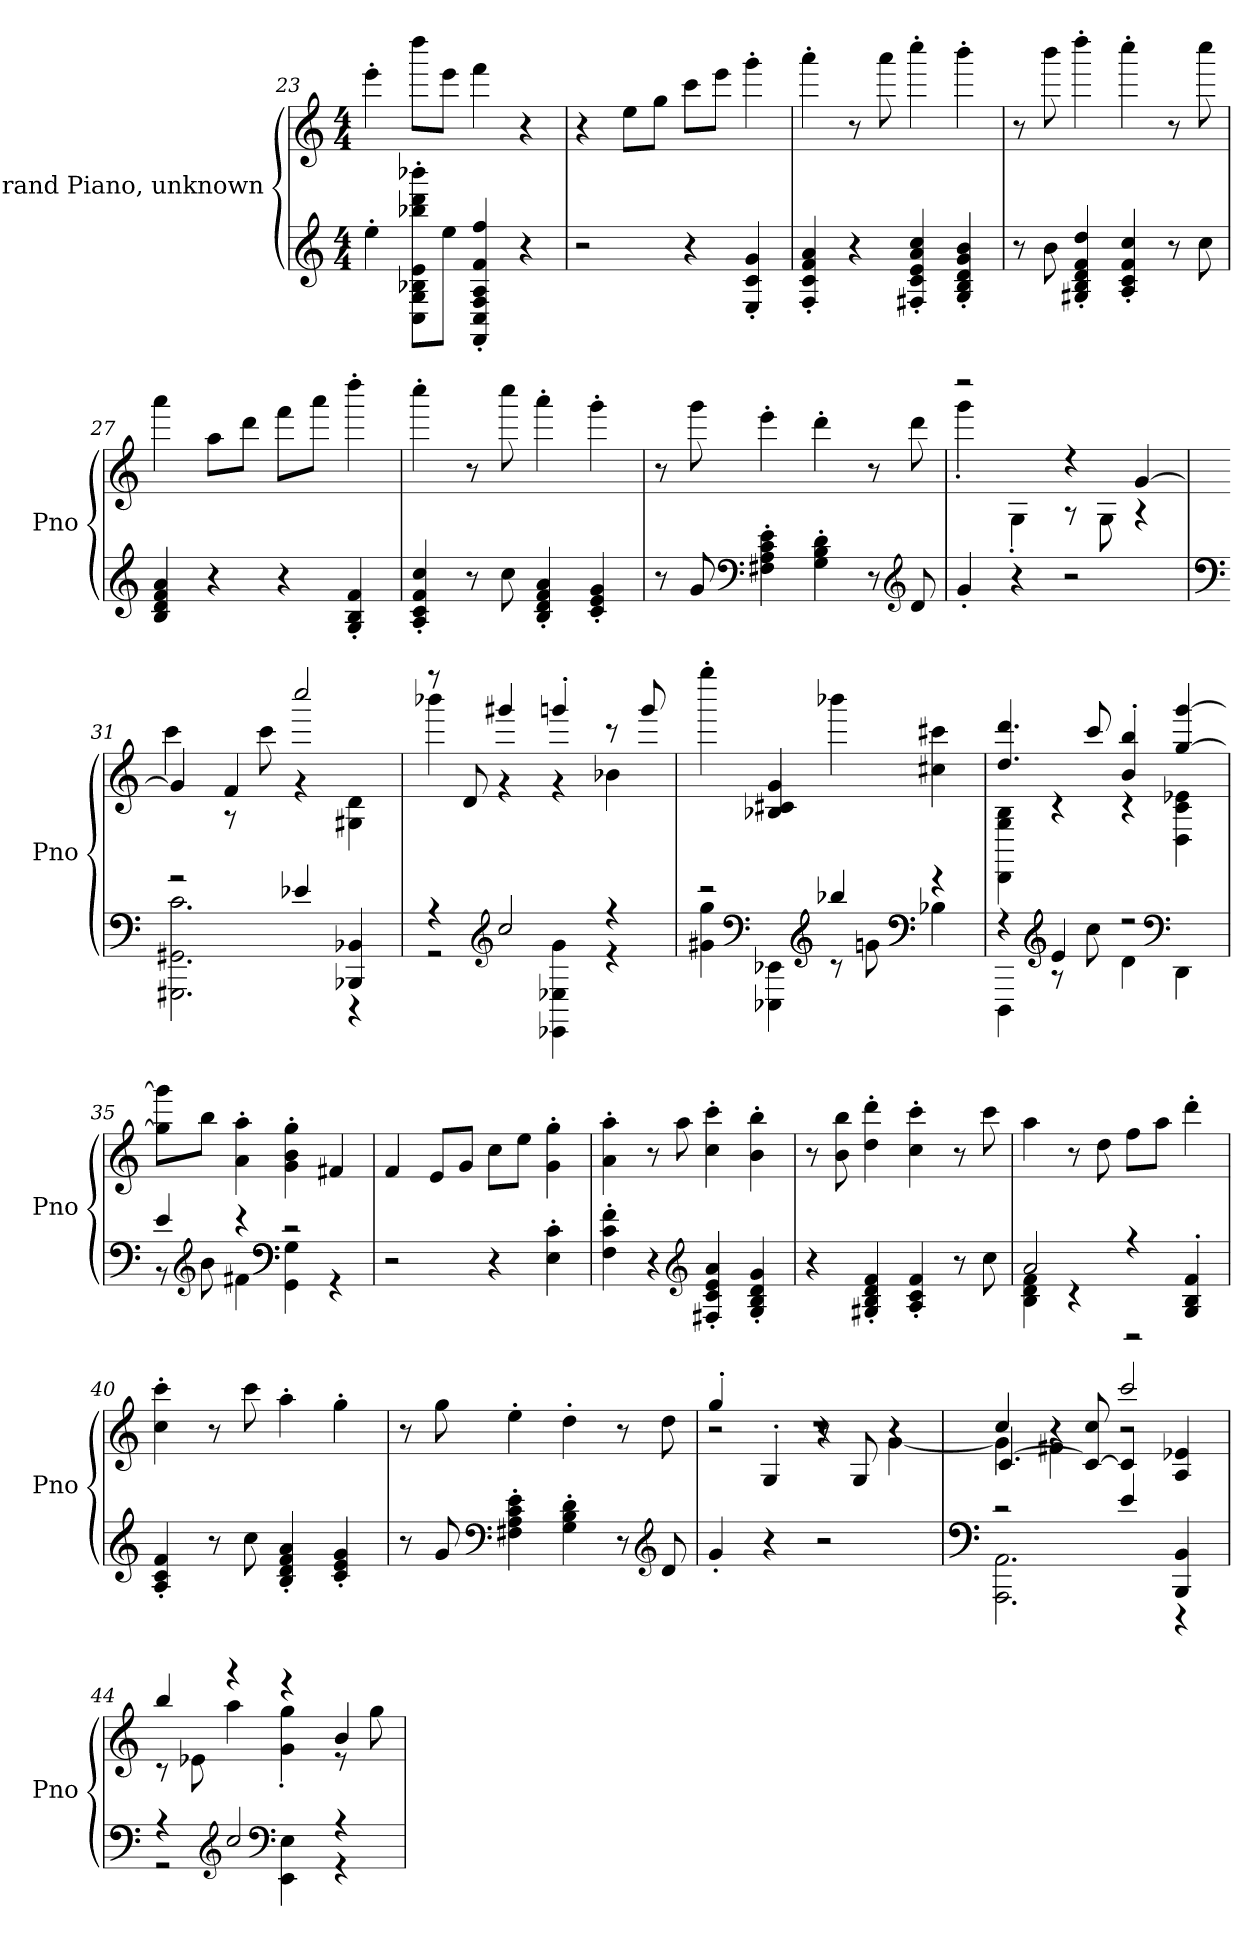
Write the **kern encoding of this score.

**kern	**kern
*part1	*part1
*staff2	*staff1
*I"Grand Piano, unknown	*
*I'Pno	*
*clefG2	*clefG2
*k[]	*k[]
*M4/4	*M4/4
=23	=23
4ee'\	4eee'\
8C\' 8G\' 8B-X\' 8e\' 8bb-X\' 8ddd\' 8bbb-X\'L	8dddd\L
8ee\J	8eee\J
4FF/' 4C/' 4F/' 4A/' 4f/' 4ff/'	4fff\
4r	4r
=24	=24
2r	4r
.	8ee\L
.	8gg\J
4r	8ccc\L
.	8eee\J
4E/' 4c/' 4g/'	4ggg'\
=25	=25
4F/' 4c/' 4f/' 4a/'	4aaa'\
4r	8r
.	8aaa\
4F#X/' 4c/' 4e/' 4a/' 4cc/'	4cccc'\
4G/' 4B/' 4d/' 4g/' 4b/'	4bbb'\
=26	=26
8r	8r
8b\	8bbb\
4G#X/' 4B/' 4d/' 4f/' 4dd/'	4dddd'\
4A/' 4c/' 4f/' 4cc/'	4cccc'\
8r	8r
8cc\	8cccc\
!!LO:LB:g=z
=27	=27
4B/ 4d/ 4f/ 4a/	4aaa\
4r	8aa\L
.	8ddd\J
4r	8fff\L
.	8aaa\J
4G/' 4B/' 4f/'	4dddd'\
=28	=28
4A/' 4c/' 4f/' 4cc/'	4cccc'\
8r	8r
8cc\	8cccc\
4B/' 4d/' 4f/' 4a/'	4aaa'\
4c/' 4e/' 4g/'	4ggg'\
=29	=29
8r	8r
8g/	8ggg\
*clefF4	*
4F#X\' 4A\' 4c\' 4e\'	4eee'\
4G\' 4B\' 4d\'	4ddd'\
8r	8r
*clefG2	*
8d/	8ddd\
=30	=30
*	*^
4g'/	2r	4ggg'\
4r	.	4G'\
2r	4r	8r
.	.	8G\
.	[4g/	4r
=31	=31	=31
*clefF4	*	*
*^	*	*
2r	2.GGG#X\ 2.GG#X\ 2.c\	4g/]	4ccc\
.	.	4f/	8r
.	.	.	8ccc\
4e-X/	.	2cccc/	4r
4BBB-X/ 4BB-X/	4r	.	4G#X\ 4d\
!!LO:PB:g=z	!!
=32	=32	=32	=32
4r	2r	8r	4bbb-X\
.	.	8d/	.
*clefG2	*	*	*
2cc/	.	4ggg#X/	4r
.	4EE-X\ 4E-X\ 4g\	4gggn'/	4r
4r	4r	8r	4b-X\
.	.	8ggg/	.
*	*	*v	*v
=33	=33	=33
2r	4g#X\ 4gg\	4gggg'\
*clefF4	*	*
.	4EEE-X\ 4EE-X\	4B-X/ 4c#X/ 4g/
*clefG2	*	*
4bb-X/	8r	4bbb-X\
.	8gn\	.
*clefF4	*	*
4r	4B-X\	4cc#X\ 4ccc#X\
=34	=34	=34
*	*	*^
4r	4DDD\	4.dd/ 4.ddd/	4DD\ 4G\ 4B\
*clefG2	*	*	*
4e/	8r	.	4r
.	8cc\	8ccc/	.
2r	4d\	4b/' 4bb/'	4r
*clefF4	*	*	*
.	4DD\	[4gg/ [4ggg/	4D\ 4c\ 4e-X\
*	*	*v	*v
=35	=35	=35
4e/	8r	8gg\] 8ggg\]L
*clefG2	*	*
.	8b\	8bb\J
4r	4f#X\	4a\' 4aa\'
*clefF4	*	*
2r	4GG\ 4G\	4g\' 4b\' 4gg\'
.	4r	4f#X/
*v	*v	*
!!LO:LB:g=z
=36	=36
2r	4f/
.	8e/L
.	8g/J
4r	8cc\L
.	8ee\J
4E\' 4c\'	4g\' 4gg\'
=37	=37
4F\' 4c\' 4f\'	4a\' 4aa\'
4r	8r
.	8aa\
*clefG2	*
4F#X/' 4c/' 4e/' 4a/'	4cc\' 4ccc\'
4G/' 4B/' 4d/' 4g/'	4b\' 4bb\'
=38	=38
4r	8r
.	8b\ 8bb\
4G#X/' 4B/' 4d/' 4f/'	4dd\' 4ddd\'
4A/' 4c/' 4f/'	4cc\' 4ccc\'
8r	8r
8cc\	8ccc\
=39	=39
*^	*
2a/	4B\ 4d\ 4f\	4aa\
.	4r	8r
.	.	8dd\
4r	2r	8ff\L
.	.	8aa\J
4G/' 4B/' 4f/'	.	4ddd'\
*v	*v	*
=40	=40
4A/' 4c/' 4f/'	4cc\' 4ccc\'
8r	8r
8cc\	8ccc\
4B/' 4d/' 4f/' 4a/'	4aa'\
4c/' 4e/' 4g/'	4gg'\
=41	=41
8r	8r
8g/	8gg\
*clefF4	*
4F#X\' 4A\' 4c\' 4e\'	4ee'\
4G\' 4B\' 4d\'	4dd'\
8r	8r
*clefG2	*
8d/	8dd\
!!LO:LB:g=z
=42	=42
*	*^
*	*	*^
4g'/	1r	2r	4gg'/
4r	.	.	4G'/
2r	.	4r	8r
.	.	.	8G/
.	.	[4g\	4r
=43	=43	=43	=43
*clefF4	*	*	*
*^	*	*	*
2r	2.AAA\ 2.AA\	4cc/	4g\]	[4.c/
.	.	4r	4f#X\	.
.	.	.	.	8c/_ 8cc/
4e/	.	2ccc/	2r	4c/]
4BBB/ 4BB/	4r	.	.	4A/ 4e-X/
*	*	*	*v	*v
=44	=44	=44	=44
4r	2r	4bb/	8r
.	.	.	8e-X\
*clefG2	*	*	*
2cc/	.	4r	4aa\
*clefF4	*	*	*
.	4EE\ 4E\	4r	4g\' 4gg\'
4r	4r	4b/	8r
.	.	.	8gg\
*v	*v	*	*
*	*v	*v
=	=
*-	*-
